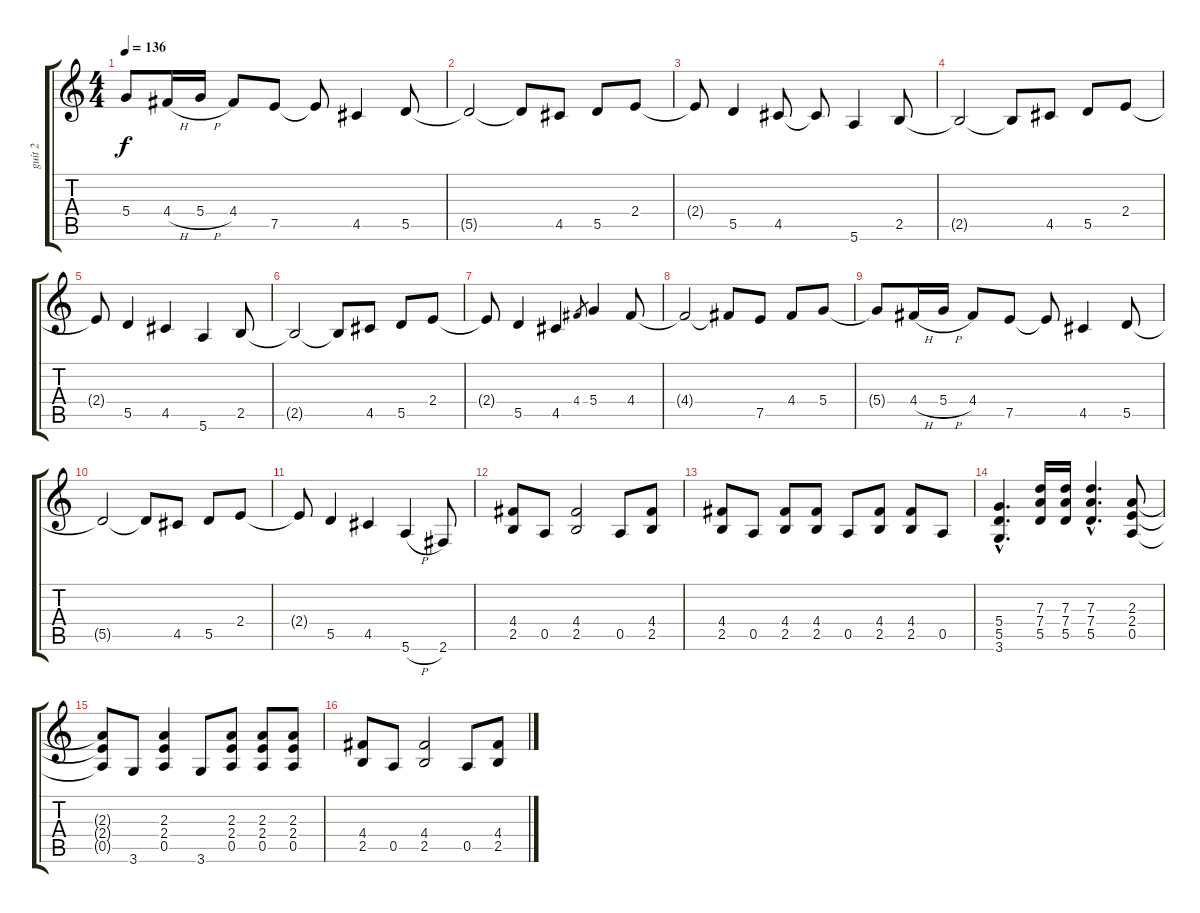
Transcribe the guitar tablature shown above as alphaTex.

\track ("guit 2" "guit 2") {instrument distortionguitar}
\staff {score tabs}
\tuning (E4 B3 G3 D3 A2 E2) {hide}
\ts (4 4)
\tempo 136
\clef g2
\ks c
5.4{t}.8{dy f} 4.4{h}.16 5.4{h}.16 4.4.8 7.5.8 7.5{t}.8 4.5.4 5.5.8 |
5.5{t}.2 5.5{t}.8 4.5.8 5.5.8 2.4.8 |
2.4{t}.8 5.5.4 4.5.8 4.5{t}.8 5.6.4 2.5.8 |
2.5{t}.2 2.5{t}.8 4.5.8 5.5.8 2.4.8 |
2.4{t}.8 5.5.4 4.5.4 5.6.4 2.5.8 |
2.5{t}.2 2.5{t}.8 4.5.8 5.5.8 2.4.8 |
2.4{t}.8 5.5.4 4.5.4 4.4.8{gr} 5.4.4 4.4.8 |
4.4{t}.2 4.4{t}.8 7.5.8 4.4.8 5.4.8 |
5.4{t}.8 4.4{h}.16 5.4{h}.16 4.4.8 7.5.8 7.5{t}.8 4.5.4 5.5.8 |
5.5{t}.2 5.5{t}.8 4.5.8 5.5.8 2.4.8 |
2.4{t}.8 5.5.4 4.5.4 5.6{h}.4 2.6.8 |
(4.4 2.5).8 0.5.8 (4.4 2.5).2 0.5.8 (4.4 2.5).8 |
(4.4 2.5).8 0.5.8 (4.4 2.5).8 (4.4 2.5).8 0.5.8 (4.4 2.5).8 (4.4 2.5).8 0.5.8 |
(5.4{hac} 5.5{hac} 3.6{hac}).4{d} (7.3 7.4 5.5).16 (7.3 7.4 5.5).16 (7.3{hac} 7.4{hac} 5.5{hac}).4{d} (2.3 2.4 0.5).8 |
(2.3{t} 2.4{t} 0.5{t}).8 3.6.8 (2.3 2.4 0.5).4 3.6.8 (2.3 2.4 0.5).8 (2.3 2.4 0.5).8 (2.3 2.4 0.5).8 |
(4.4 2.5).8 0.5.8 (4.4 2.5).2 0.5.8 (4.4 2.5).8
